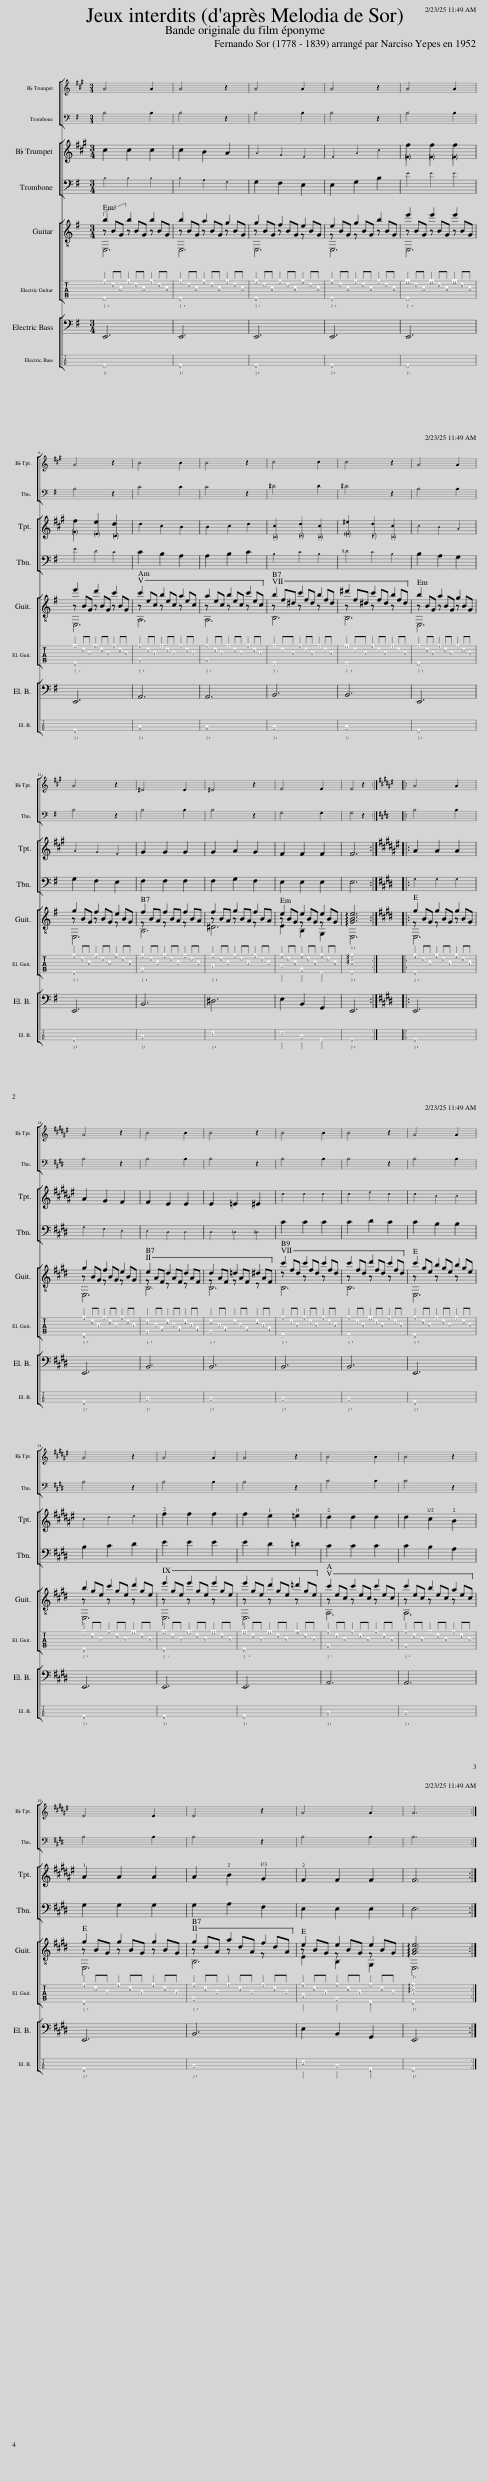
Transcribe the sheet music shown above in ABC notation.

X:1
%%score [ 1 2 ] [ 3 4 ] [ ( 5 6 7 ) ( 8 9 10 ) ] [ 11 12 ]
L:1/8
M:3/4
I:linebreak $
K:G
V:1 treble transpose=-2
V:2 bass
V:3 treble transpose=-2
V:4 bass
V:5 treble-8
V:6 treble-8
V:7 treble-8
V:8 tab stafflines=6 strings=E2,A2,D3,G3,B3,E4
V:9 tab stafflines=6 strings="E2,A2,D3,G3,B3,E4 "
V:10 tab stafflines=6 strings="E2,A2,D3,G3,B3,E4 "
V:11 bass transpose=-12
V:12 tab transpose=-12 stafflines=4 strings=E2,A2,D3,G3
V:1
[K:A] A4 A2 | A4 z2 | A4 A2 | A4 z2 | A4 A2 |$ %5
 A4 z2 | B4 B2 | B4 z2 | c4 c2 | c4 z2 | %10
 A4 A2 |$ A4 z2 | ^E4 E2 | ^E4 z2 | F4 F2 | %15
 F4 z2 ::[K:F#] A4 A2 |$ A4 z2 | B4 B2 | B4 z2 | %20
 B4 B2 | B4 z2 | A4 A2 |$ A4 z2 | A4 A2 | %25
 A4 z2 | B4 B2 | B4 z2 |$ E4 E2 | E4 z2 | %30
 A4 A2 | A6 :| %32
V:2
 B,4 B,2 | B,4 z2 | B,4 B,2 | B,4 z2 | B,4 B,2 |$ %5
 B,4 z2 | C4 C2 | C4 z2 | ^D4 D2 | ^D4 z2 | %10
 B,4 B,2 |$ B,4 z2 | B,4 B,2 | B,4 z2 | G,4 G,2 | %15
 G,4 z2 ::[K:E] B,4 B,2 |$ B,4 z2 | B,4 B,2 | B,4 z2 | %20
 B,4 B,2 | B,4 z2 | B,4 B,2 |$ B,4 z2 | B,4 B,2 | %25
 B,4 z2 | C4 C2 | C4 z2 |$ B,4 B,2 | B,4 z2 | %30
 B,4 B,2 | B,6 :| %32
V:3
[K:A] c2 c2 c2 | c2 B2 A2 | A2 G2 F2 | F2 A2 c2 | [Ff]2 [Ff]2 [Ff]2 |$ %5
 [Ff]2 [Ee]2 [Dd]2 | d2 c2 B2 | B2 c2 d2 | [Cc]2 [Dd]2 [Cc]2 | [^E^e]2 [Dd]2 [Cc]2 | %10
 c2 B2 A2 |$ A2 G2 F2 | G2 G2 G2 | G2 A2 G2 | F2 F2 F2 | %15
 F6 ::[K:F#] A2 A2 A2 |$ A2 G2 F2 | F2 E2 E2 | E2 =E2 ^E2 | %20
 d2 d2 d2 | d2 e2 d2 | d2 c2 c2 |$ c2 d2 e2 | !2!f2 f2 f2 | %25
 f2 !1!e2 !0!=e2 | !2!d2 d2 d2 | d2 !1/2!c2 !2!B2 |$ !1!A2 A2 A2 | A2 !2!B2 !1/3!G2 | %30
 !2!F2 F2 F2 | F6 :| %32
V:4
 B,2 B,2 B,2 | B,2 A,2 G,2 | G,2 F,2 E,2 | E,2 G,2 B,2 | E2 E2 E2 |$ %5
 E2 D2 C2 | C2 B,2 A,2 | A,2 B,2 C2 | B,2 C2 B,2 | ^D2 C2 B,2 | %10
 B,2 A,2 G,2 |$ G,2 F,2 E,2 | F,2 F,2 F,2 | F,2 G,2 F,2 | E,2 E,2 E,2 | %15
 E,6 ::[K:E] G,2 G,2 G,2 |$ G,2 F,2 E,2 | E,2 D,2 D,2 | D,2 =D,2 ^D,2 | %20
 C2 C2 C2 | C2 D2 C2 | C2 B,2 B,2 |$ B,2 C2 D2 | E2 E2 E2 | %25
 E2 D2 =D2 | C2 C2 C2 | C2 B,2 A,2 |$ G,2 G,2 G,2 | G,2 A,2 F,2 | %30
 E,2 E,2 E,2 | E,6 :| %32
V:5
 (3z BG (3z BG (3z BG | (3z BG (3z BG (3z BG | (3z BG (3z BG (3z BG | (3z BG (3z BG (3z BG | (3z BG (3z BG (3z BG |$ %5
 (3z BG (3z BG (3z BG | (3z ec (3z ec (3z ec | (3z ec (3z ec (3z ec | (3z f^d (3z fd (3z fd | (3z f^d (3z fd (3z fd | %10
 (3z BG (3z BG (3z BG |$ (3z BG (3z BG (3z BG | (3z BA (3z BA (3z BA | (3z BA (3z BA (3z BA | (3z BG (3z BG (3z BG | %15
 !arpeggio![GBe]6 ::[K:E] (3z BG (3z BG (3z BG |$ (3z BG (3z BG (3z BG | (3z AF (3z AF (3z AF | (3z AF (3z AF (3z AF | %20
 (3z fd (3z fd (3z fd | (3z fd (3z fd (3z fd | (3z ge (3z ge (3z ge |$ (3z ge (3z ge (3z ge | (3z ge (3z ge (3z ge | %25
 (3z ge (3z ge (3z ge | (3z ec (3z ec (3z ec | (3z ec (3z ec (3z ec |$ (3z BG (3z BG (3z BG | (3z dA (3z dA (3z dA | %30
 (3z BG (3z BG (3z BG | !arpeggio![GBe]6 :| %32
V:6
 E,6 | E,6 | E,6 | E,6 | E,6 |$ %5
 E,6 | A,6 | A,6 | B,6 | B,6 | %10
 E,6 |$ E,6 | B,6 | ^D6 | E2 B,2 G,2 | %15
 E,6 ::[K:E] E,6 |$ E,6 | B,6 | B,6 | %20
 B,6 | B,6 | E,6 |$ E,6 | E,6 | %25
 E,6 | A,6 | A,6 |$ E,6 | B,6 | %30
 E2 B,2 G,2 | E,6 :| %32
V:7
 b2 b2 b2 | b2 a2 g2 | g2 f2 e2 | e2 g2 b2 | e'2 e'2 e'2 |$ %5
 e'2 d'2 c'2 | c'2 b2 a2 | a2 b2 c'2 | b2 c'2 b2 | ^d'2 c'2 b2 | %10
 b2 a2 g2 |$ g2 f2 e2 | f2 f2 f2 | f2 g2 f2 | e2 e2 e2 | %15
 x6 ::[K:E] g2 g2 g2 |$ g2 f2 e2 | e2 d2 d2 | d2 =d2 ^d2 | %20
 c'2 c'2 c'2 | c'2 d'2 c'2 | c'2 b2 b2 |$ b2 c'2 d'2 | e'2 e'2 e'2 | %25
 e'2 d'2 =d'2 | c'2 c'2 c'2 | c'2 b2 a2 |$ g2 g2 g2 | g2 a2 f2 | %30
 e2 e2 e2 | x6 :| %32
V:8
 (3x !2!B,!3!G, (3x !2!B,!3!G, (3x !2!B,!3!G, | (3x !2!B,!3!G, (3x !2!B,!3!G, (3x !2!B,!3!G, | (3x !2!B,!3!G, (3x !2!B,!3!G, (3x !2!B,!3!G, | (3x !2!B,!3!G, (3x !2!B,!3!G, (3x !2!B,!3!G, | (3x !2!B,!3!G, (3x !2!B,!3!G, (3x !2!B,!3!G, |$ %5
 (3x !2!B,!3!G, (3x !2!B,!3!G, (3x !2!B,!3!G, | (3x !2!E!3!C (3x !2!E!3!C (3x !2!E!3!C | (3x !2!E!3!C (3x !2!E!3!C (3x !2!E!3!C | (3x !2!F!3!^D (3x !2!F!3!D (3x !2!F!3!D | (3x !2!F!3!^D (3x !2!F!3!D (3x !2!F!3!D | %10
 (3x !2!B,!3!G, (3x !2!B,!3!G, (3x !2!B,!3!G, |$ (3x !2!B,!3!G, (3x !2!B,!3!G, (3x !2!B,!3!G, | (3x !2!B,!3!A, (3x !2!B,!3!A, (3x !2!B,!3!A, | (3x !2!B,!3!A, (3x !2!B,!3!A, (3x !2!B,!3!A, | (3x !2!B,!3!G, (3x !2!B,!3!G, (3x !2!B,!3!G, | %15
 !arpeggio![!3!G,!2!B,!1!E]6 ::[K:E] (3x !2!B,!3!G, (3x !2!B,!3!G, (3x !2!B,!3!G, |$ (3x !2!B,!3!G, (3x !2!B,!3!G, (3x !2!B,!3!G, | (3x !3!A,!4!F, (3x !3!A,!4!F, (3x !3!A,!4!F, | (3x !3!A,!4!F, (3x !3!A,!4!F, (3x !3!A,!4!F, | %20
 (3x !2!F!3!D (3x !2!F!3!D (3x !2!F!3!D | (3x !2!F!3!D (3x !2!F!3!D (3x !2!F!3!D | (3x !2!G!3!E (3x !2!G!3!E (3x !2!G!3!E |$ (3x !2!G!3!E (3x !2!G!3!E (3x !2!G!3!E | (3x !2!G!3!E (3x !2!G!3!E (3x !2!G!3!E | %25
 (3x !2!G!3!E (3x !2!G!3!E (3x !2!G!3!E | (3x !2!E!3!C (3x !2!E!3!C (3x !2!E!3!C | (3x !2!E!3!C (3x !2!E!3!C (3x !2!E!3!C |$ (3x !2!B,!3!G, (3x !2!B,!3!G, (3x !2!B,!3!G, | (3x !2!D!3!A, (3x !2!D!3!A, (3x !2!D!3!A, | %30
 (3x !2!B,!3!G, (3x !2!B,!3!G, (3x !2!B,!3!G, | !arpeggio![!3!G,!2!B,!1!E]6 :| %32
V:9
 !6!E,,6 | !6!E,,6 | !6!E,,6 | !6!E,,6 | !6!E,,6 |$ %5
 !6!E,,6 | !5!A,,6 | !5!A,,6 | !6!B,,6 | !6!B,,6 | %10
 !6!E,,6 |$ !6!E,,6 | !5!B,,6 | !4!^D,6 | !4!E,2 !5!B,,2 !6!G,,2 | %15
 !6!E,,6 ::[K:E] !6!E,,6 |$ !6!E,,6 | !5!B,,6 | !5!B,,6 | %20
 !6!B,,6 | !6!B,,6 | !6!E,,6 |$ !6!E,,6 | !6!E,,6 | %25
 !6!E,,6 | !5!A,,6 | !5!A,,6 |$ !6!E,,6 | !5!B,,6 | %30
 !4!E,2 !5!B,,2 !6!G,,2 | !6!E,,6 :| %32
V:10
 !1!B2 !1!B2 !1!B2 | !1!B2 !1!A2 !1!G2 | !1!G2 !1!F2 !1!E2 | !1!E2 !1!G2 !1!B2 | !1!e2 !1!e2 !1!e2 |$ %5
 !1!e2 !1!d2 !1!c2 | !1!c2 !1!B2 !1!A2 | !1!A2 !1!B2 !1!c2 | !1!B2 !1!c2 !1!B2 | !1!^d2 !1!c2 !1!B2 | %10
 !1!B2 !1!A2 !1!G2 |$ !1!G2 !1!F2 !1!E2 | !1!F2 !1!F2 !1!F2 | !1!F2 !1!G2 !1!F2 | !1!E2 !1!E2 !1!E2 | %15
 x6 ::[K:E] !1!G2 !1!G2 !1!G2 |$ !1!G2 !1!F2 !1!E2 | !2!E2 !2!D2 !2!D2 | !2!D2 !2!=D2 !2!^D2 | %20
 !1!c2 !1!c2 !1!c2 | !1!c2 !1!d2 !1!c2 | !1!c2 !1!B2 !1!B2 |$ !1!B2 !1!c2 !1!d2 | !1!e2 !1!e2 !1!e2 | %25
 !1!e2 !1!d2 !1!=d2 | !1!c2 !1!c2 !1!c2 | !1!c2 !1!B2 !1!A2 |$ !1!G2 !1!G2 !1!G2 | !1!G2 !1!A2 !1!F2 | %30
 !1!E2 !1!E2 !1!E2 | x6 :| %32
V:11
 E,,6 | E,,6 | E,,6 | E,,6 | E,,6 |$ %5
 E,,6 | A,,6 | A,,6 | B,,6 | B,,6 | %10
 E,,6 |$ E,,6 | B,,6 | ^D,6 | E,2 B,,2 G,,2 | %15
 E,,6 ::[K:E] E,,6 |$ E,,6 | B,,6 | B,,6 | %20
 B,,6 | B,,6 | E,,6 |$ E,,6 | E,,6 | %25
 E,,6 | A,,6 | A,,6 |$ E,,6 | B,,6 | %30
 E,2 B,,2 G,,2 | E,,6 :| %32
V:12
 !4!E,,,6 | !4!E,,,6 | !4!E,,,6 | !4!E,,,6 | !4!E,,,6 |$ %5
 !4!E,,,6 | !3!A,,,6 | !3!A,,,6 | !3!B,,,6 | !3!B,,,6 | %10
 !4!E,,,6 |$ !4!E,,,6 | !3!B,,,6 | !2!^D,,6 | !2!E,,2 !3!B,,,2 !4!G,,,2 | %15
 !4!E,,,6 ::[K:E] !4!E,,,6 |$ !4!E,,,6 | !3!B,,,6 | !3!B,,,6 | %20
 !3!B,,,6 | !3!B,,,6 | !4!E,,,6 |$ !4!E,,,6 | !4!E,,,6 | %25
 !4!E,,,6 | !3!A,,,6 | !3!A,,,6 |$ !4!E,,,6 | !3!B,,,6 | %30
 !2!E,,2 !3!B,,,2 !4!G,,,2 | !4!E,,,6 :| %32
